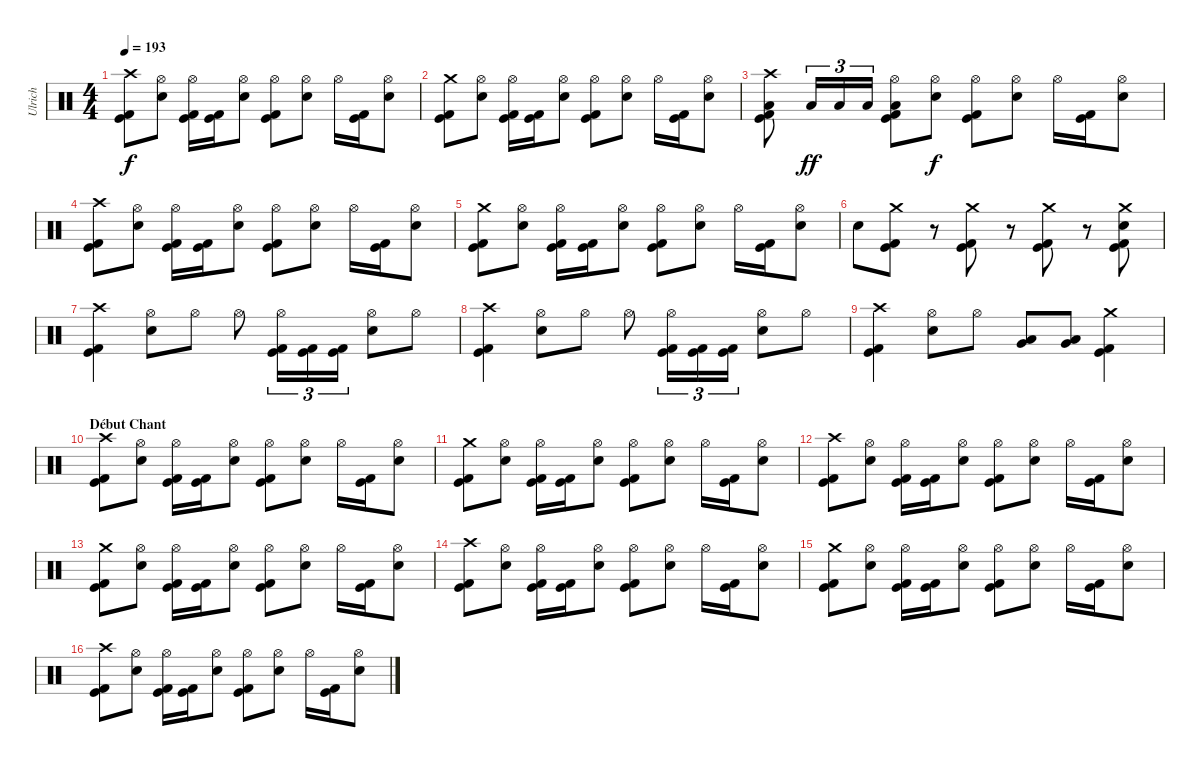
\track ("Ulrich" "Ulrich") {instrument percussion}
\staff {score}
\articulation defaults
\ts (4 4)
\tempo 193
\clef neutral
\ks c
("Crash high (hit)" "Kick (hit) 2" "Kick (hit)").8{dy f} ("Hi-Hat (open)" "Electric Snare (hit)").8 ("Hi-Hat (open)" "Kick (hit) 2" "Kick (hit)").16 ("Kick (hit) 2" "Kick (hit)").16 ("Hi-Hat (open)" "Electric Snare (hit)").8 ("Hi-Hat (open)" "Kick (hit) 2" "Kick (hit)").8 ("Hi-Hat (open)" "Electric Snare (hit)").8 "Hi-Hat (open)".16 ("Kick (hit) 2" "Kick (hit)").16 ("Hi-Hat (open)" "Electric Snare (hit)").8 |
("Crash medium (hit)" "Kick (hit) 2" "Kick (hit)").8 ("Hi-Hat (open)" "Electric Snare (hit)").8 ("Hi-Hat (open)" "Kick (hit) 2" "Kick (hit)").16 ("Kick (hit) 2" "Kick (hit)").16 ("Hi-Hat (open)" "Electric Snare (hit)").8 ("Hi-Hat (open)" "Kick (hit) 2" "Kick (hit)").8 ("Hi-Hat (open)" "Electric Snare (hit)").8 "Hi-Hat (open)".16 ("Kick (hit) 2" "Kick (hit)").16 ("Hi-Hat (open)" "Electric Snare (hit)").8 |
("Crash high (hit)" "Low Tom (hit)" "Kick (hit) 2" "Kick (hit)").8 "Low Tom (hit)".16{tu (3 2) dy ff} "Low Tom (hit)".16{tu (3 2)} "Low Tom (hit)".16{tu (3 2)} ("Hi-Hat (open)" "Low Tom (hit)" "Kick (hit) 2" "Kick (hit)").8 ("Hi-Hat (open)" "Electric Snare (hit)").8{dy f} ("Hi-Hat (open)" "Kick (hit) 2" "Kick (hit)").8 ("Hi-Hat (open)" "Electric Snare (hit)").8 "Hi-Hat (open)".16 ("Kick (hit) 2" "Kick (hit)").16 ("Hi-Hat (open)" "Electric Snare (hit)").8 |
("Crash high (hit)" "Kick (hit) 2" "Kick (hit)").8 ("Hi-Hat (open)" "Electric Snare (hit)").8 ("Hi-Hat (open)" "Kick (hit) 2" "Kick (hit)").16 ("Kick (hit) 2" "Kick (hit)").16 ("Hi-Hat (open)" "Electric Snare (hit)").8 ("Hi-Hat (open)" "Kick (hit) 2" "Kick (hit)").8 ("Hi-Hat (open)" "Electric Snare (hit)").8 "Hi-Hat (open)".16 ("Kick (hit) 2" "Kick (hit)").16 ("Hi-Hat (open)" "Electric Snare (hit)").8 |
("Crash medium (hit)" "Kick (hit) 2" "Kick (hit)").8 ("Hi-Hat (open)" "Electric Snare (hit)").8 ("Hi-Hat (open)" "Kick (hit) 2" "Kick (hit)").16 ("Kick (hit) 2" "Kick (hit)").16 ("Hi-Hat (open)" "Electric Snare (hit)").8 ("Hi-Hat (open)" "Kick (hit) 2" "Kick (hit)").8 ("Hi-Hat (open)" "Electric Snare (hit)").8 "Hi-Hat (open)".16 ("Kick (hit) 2" "Kick (hit)").16 ("Hi-Hat (open)" "Electric Snare (hit)").8 |
"Electric Snare (hit)".8 ("Crash medium (hit)" "Kick (hit) 2" "Kick (hit)").8 r.8 ("Crash medium (hit)" "Kick (hit)" "Kick (hit) 2").8 r.8 ("Crash medium (hit)" "Kick (hit)" "Kick (hit) 2").8 r.8 ("Crash medium (hit)" "Electric Snare (hit)" "Kick (hit)" "Kick (hit) 2").8 |
("Crash high (hit)" "Kick (hit) 2" "Kick (hit)").4 ("Hi-Hat (open)" "Electric Snare (hit)").8 "Hi-Hat (open)".8 "Hi-Hat (open)".8 ("Hi-Hat (open)" "Kick (hit) 2" "Kick (hit)").16{tu (3 2)} ("Kick (hit) 2" "Kick (hit)").16{tu (3 2)} ("Kick (hit) 2" "Kick (hit)").16{tu (3 2)} ("Hi-Hat (open)" "Electric Snare (hit)").8 "Hi-Hat (open)".8 |
("Crash high (hit)" "Kick (hit) 2" "Kick (hit)").4 ("Hi-Hat (open)" "Electric Snare (hit)").8 "Hi-Hat (open)".8 "Hi-Hat (open)".8 ("Hi-Hat (open)" "Kick (hit) 2" "Kick (hit)").16{tu (3 2)} ("Kick (hit) 2" "Kick (hit)").16{tu (3 2)} ("Kick (hit) 2" "Kick (hit)").16{tu (3 2)} ("Hi-Hat (open)" "Electric Snare (hit)").8 "Hi-Hat (open)".8 |
("Crash high (hit)" "Kick (hit) 2" "Kick (hit)").4 ("Hi-Hat (open)" "Electric Snare (hit)").8 "Hi-Hat (open)".8 ("Low Tom (hit)" "Very Low Tom (hit)").8 ("Low Tom (hit)" "Very Low Tom (hit)").8 ("Crash medium (hit)" "Kick (hit) 2" "Kick (hit)").4 |
\section ("" "Début Chant")
("Crash high (hit)" "Kick (hit) 2" "Kick (hit)").8 ("Hi-Hat (open)" "Electric Snare (hit)").8 ("Hi-Hat (open)" "Kick (hit) 2" "Kick (hit)").16 ("Kick (hit) 2" "Kick (hit)").16 ("Hi-Hat (open)" "Electric Snare (hit)").8 ("Hi-Hat (open)" "Kick (hit) 2" "Kick (hit)").8 ("Hi-Hat (open)" "Electric Snare (hit)").8 "Hi-Hat (open)".16 ("Kick (hit) 2" "Kick (hit)").16 ("Hi-Hat (open)" "Electric Snare (hit)").8 |
("Crash medium (hit)" "Kick (hit) 2" "Kick (hit)").8 ("Hi-Hat (open)" "Electric Snare (hit)").8 ("Hi-Hat (open)" "Kick (hit) 2" "Kick (hit)").16 ("Kick (hit) 2" "Kick (hit)").16 ("Hi-Hat (open)" "Electric Snare (hit)").8 ("Hi-Hat (open)" "Kick (hit) 2" "Kick (hit)").8 ("Hi-Hat (open)" "Electric Snare (hit)").8 "Hi-Hat (open)".16 ("Kick (hit) 2" "Kick (hit)").16 ("Hi-Hat (open)" "Electric Snare (hit)").8 |
("Crash high (hit)" "Kick (hit) 2" "Kick (hit)").8 ("Hi-Hat (open)" "Electric Snare (hit)").8 ("Hi-Hat (open)" "Kick (hit) 2" "Kick (hit)").16 ("Kick (hit) 2" "Kick (hit)").16 ("Hi-Hat (open)" "Electric Snare (hit)").8 ("Hi-Hat (open)" "Kick (hit) 2" "Kick (hit)").8 ("Hi-Hat (open)" "Electric Snare (hit)").8 "Hi-Hat (open)".16 ("Kick (hit) 2" "Kick (hit)").16 ("Hi-Hat (open)" "Electric Snare (hit)").8 |
("Crash medium (hit)" "Kick (hit) 2" "Kick (hit)").8 ("Hi-Hat (open)" "Electric Snare (hit)").8 ("Hi-Hat (open)" "Kick (hit) 2" "Kick (hit)").16 ("Kick (hit) 2" "Kick (hit)").16 ("Hi-Hat (open)" "Electric Snare (hit)").8 ("Hi-Hat (open)" "Kick (hit) 2" "Kick (hit)").8 ("Hi-Hat (open)" "Electric Snare (hit)").8 "Hi-Hat (open)".16 ("Kick (hit) 2" "Kick (hit)").16 ("Hi-Hat (open)" "Electric Snare (hit)").8 |
("Crash high (hit)" "Kick (hit) 2" "Kick (hit)").8 ("Hi-Hat (open)" "Electric Snare (hit)").8 ("Hi-Hat (open)" "Kick (hit) 2" "Kick (hit)").16 ("Kick (hit) 2" "Kick (hit)").16 ("Hi-Hat (open)" "Electric Snare (hit)").8 ("Hi-Hat (open)" "Kick (hit) 2" "Kick (hit)").8 ("Hi-Hat (open)" "Electric Snare (hit)").8 "Hi-Hat (open)".16 ("Kick (hit) 2" "Kick (hit)").16 ("Hi-Hat (open)" "Electric Snare (hit)").8 |
("Crash medium (hit)" "Kick (hit) 2" "Kick (hit)").8 ("Hi-Hat (open)" "Electric Snare (hit)").8 ("Hi-Hat (open)" "Kick (hit) 2" "Kick (hit)").16 ("Kick (hit) 2" "Kick (hit)").16 ("Hi-Hat (open)" "Electric Snare (hit)").8 ("Hi-Hat (open)" "Kick (hit) 2" "Kick (hit)").8 ("Hi-Hat (open)" "Electric Snare (hit)").8 "Hi-Hat (open)".16 ("Kick (hit) 2" "Kick (hit)").16 ("Hi-Hat (open)" "Electric Snare (hit)").8 |
("Crash high (hit)" "Kick (hit) 2" "Kick (hit)").8 ("Hi-Hat (open)" "Electric Snare (hit)").8 ("Hi-Hat (open)" "Kick (hit) 2" "Kick (hit)").16 ("Kick (hit) 2" "Kick (hit)").16 ("Hi-Hat (open)" "Electric Snare (hit)").8 ("Hi-Hat (open)" "Kick (hit) 2" "Kick (hit)").8 ("Hi-Hat (open)" "Electric Snare (hit)").8 "Hi-Hat (open)".16 ("Kick (hit) 2" "Kick (hit)").16 ("Hi-Hat (open)" "Electric Snare (hit)").8
